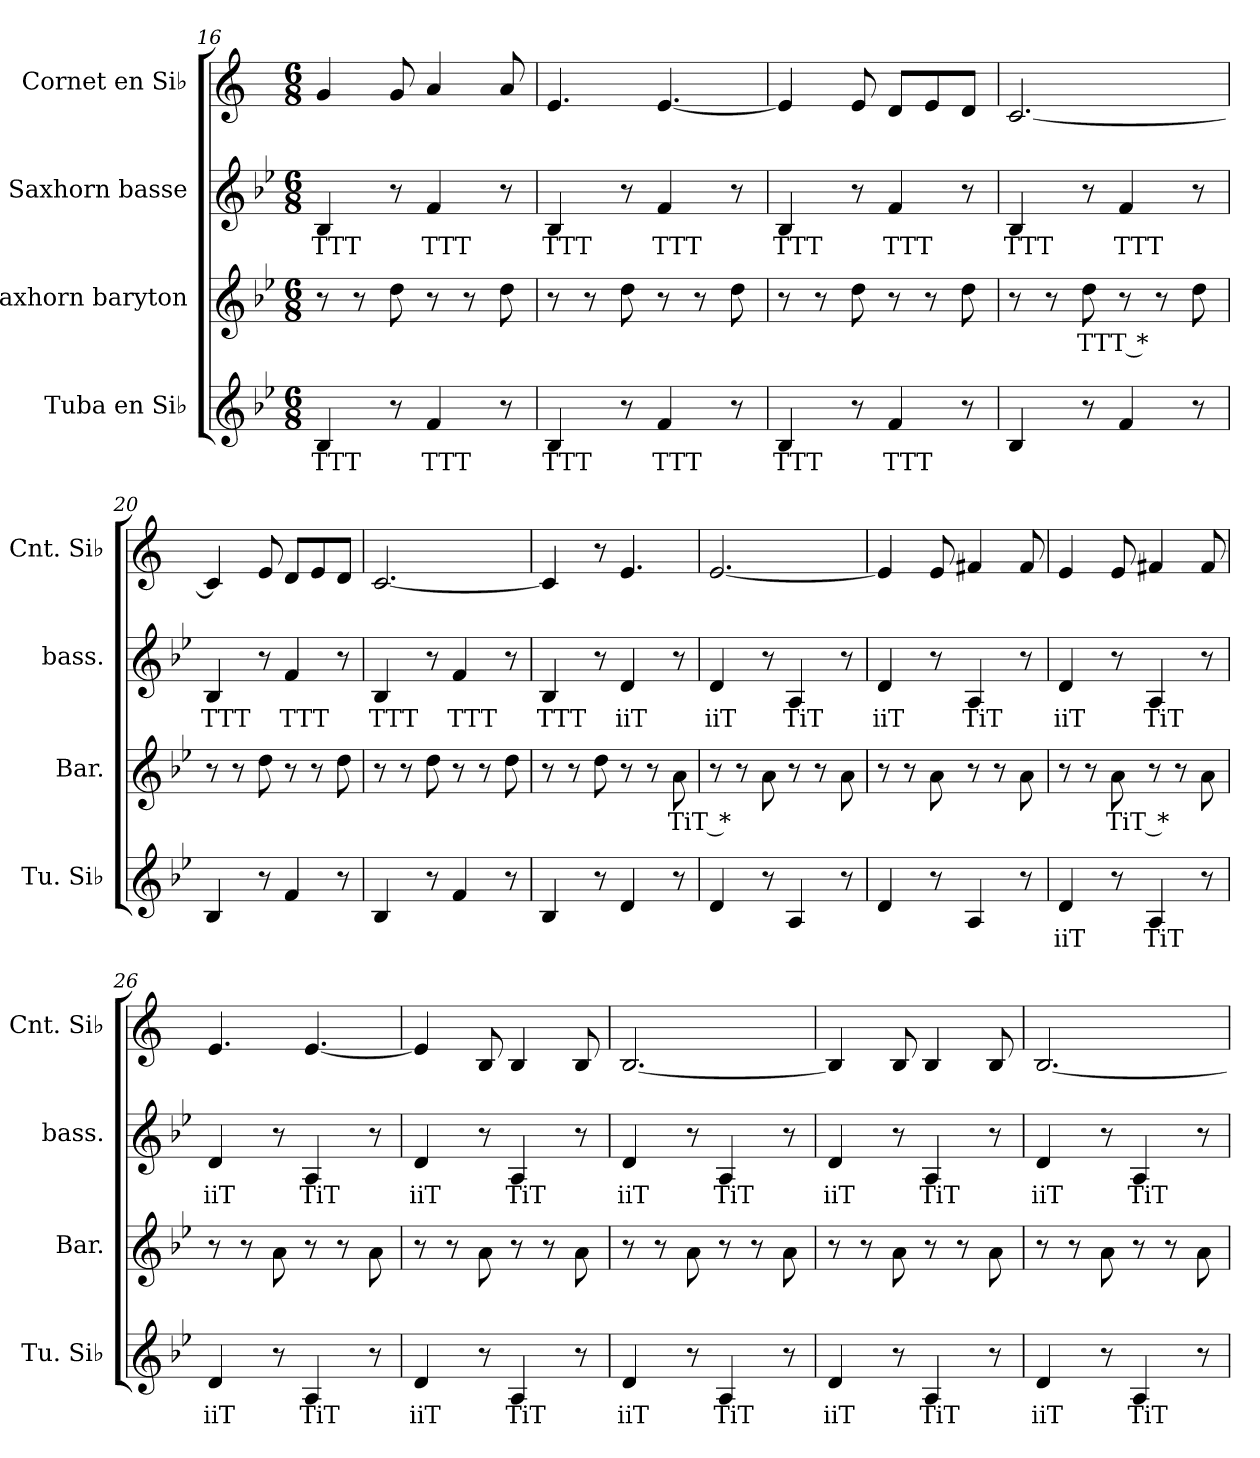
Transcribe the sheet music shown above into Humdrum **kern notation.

**kern	**text	**kern	**text	**kern	**text	**kern
*part4	*part4	*part3	*part3	*part2	*part2	*part1
*staff4	*staff4	*staff3	*staff3	*staff2	*staff2	*staff1
*I"Tuba en Si♭	*	*I"saxhorn baryton	*	*I"Saxhorn basse	*	*I"Cornet en Si♭
*I'Tu. Si♭	*	*I'Bar.	*	*I'bass.	*	*I'Cnt. Si♭
*clefG2	*	*clefG2	*	*clefG2	*	*clefG2
*ITrd15c26	*	*ITrd8c14	*	*ITrd8c14	*	*ITrd1c2
*k[b-e-]	*	*k[b-e-]	*	*k[b-e-]	*	*k[b-e-]
*M6/8	*	*M6/8	*	*M6/8	*	*M6/8
=16	=16	=16	=16	=16	=16	=16
!	!LO:LY:b	!	!	!	!LO:LY:b	!
4BBB-/	TTT	8r	.	4BB-/	TTT	4f/
.	.	8r	.	.	.	.
8r	.	8d\	.	8r	.	8f/
!	!LO:LY:b	!	!	!	!LO:LY:b	!
4FF/	TTT	8r	.	4F/	TTT	4g/
.	.	8r	.	.	.	.
8r	.	8d\	.	8r	.	8g/
=17	=17	=17	=17	=17	=17	=17
!	!LO:LY:b	!	!	!	!LO:LY:b	!
4BBB-/	TTT	8r	.	4BB-/	TTT	4.d/
.	.	8r	.	.	.	.
8r	.	8d\	.	8r	.	.
!	!LO:LY:b	!	!	!	!LO:LY:b	!
4FF/	TTT	8r	.	4F/	TTT	[4.d/
.	.	8r	.	.	.	.
8r	.	8d\	.	8r	.	.
=18	=18	=18	=18	=18	=18	=18
!	!LO:LY:b	!	!	!	!LO:LY:b	!
4BBB-/	TTT	8r	.	4BB-/	TTT	4d/]
.	.	8r	.	.	.	.
8r	.	8d\	.	8r	.	8d/
!	!LO:LY:b	!	!	!	!LO:LY:b	!
4FF/	TTT	8r	.	4F/	TTT	8c/L
.	.	8r	.	.	.	8d/
8r	.	8d\	.	8r	.	8c/J
!!LO:PB:g=z
=19	=19	=19	=19	=19	=19	=19
!	!	!	!	!	!LO:LY:b	!
4BBB-/	.	8r	.	4BB-/	TTT	[2.B-/
.	.	8r	.	.	.	.
!	!	!	!LO:LY:b	!	!	!
8r	.	8d\	TTT *	8r	.	.
!	!	!	!	!	!LO:LY:b	!
4FF/	.	8r	.	4F/	TTT	.
.	.	8r	.	.	.	.
8r	.	8d\	.	8r	.	.
=20	=20	=20	=20	=20	=20	=20
!	!	!	!	!	!LO:LY:b	!
4BBB-/	.	8r	.	4BB-/	TTT	4B-/]
.	.	8r	.	.	.	.
8r	.	8d\	.	8r	.	8d/
!	!	!	!	!	!LO:LY:b	!
4FF/	.	8r	.	4F/	TTT	8c/L
.	.	8r	.	.	.	8d/
8r	.	8d\	.	8r	.	8c/J
=21	=21	=21	=21	=21	=21	=21
!	!	!	!	!	!LO:LY:b	!
4BBB-/	.	8r	.	4BB-/	TTT	[2.B-/
.	.	8r	.	.	.	.
8r	.	8d\	.	8r	.	.
!	!	!	!	!	!LO:LY:b	!
4FF/	.	8r	.	4F/	TTT	.
.	.	8r	.	.	.	.
8r	.	8d\	.	8r	.	.
=22	=22	=22	=22	=22	=22	=22
!	!	!	!	!	!LO:LY:b	!
4BBB-/	.	8r	.	4BB-/	TTT	4B-/]
.	.	8r	.	.	.	.
8r	.	8d\	.	8r	.	8r
!	!	!	!	!	!LO:LY:b	!
4DD/	.	8r	.	4D/	iiT	4.d/
.	.	8r	.	.	.	.
!	!	!	!LO:LY:b	!	!	!
8r	.	8A\	TiT *	8r	.	.
=23	=23	=23	=23	=23	=23	=23
!	!	!	!	!	!LO:LY:b	!
4DD/	.	8r	.	4D/	iiT	[2.d/
.	.	8r	.	.	.	.
8r	.	8A\	.	8r	.	.
!	!	!	!	!	!LO:LY:b	!
4AAA/	.	8r	.	4AA/	TiT	.
.	.	8r	.	.	.	.
8r	.	8A\	.	8r	.	.
=24	=24	=24	=24	=24	=24	=24
!	!	!	!	!	!LO:LY:b	!
4DD/	.	8r	.	4D/	iiT	4d/]
.	.	8r	.	.	.	.
8r	.	8A\	.	8r	.	8d/
!	!	!	!	!	!LO:LY:b	!
4AAA/	.	8r	.	4AA/	TiT	4en/
.	.	8r	.	.	.	.
8r	.	8A\	.	8r	.	8e/
!!LO:LB:g=z
=25	=25	=25	=25	=25	=25	=25
!	!LO:LY:b	!	!	!	!LO:LY:b	!
4DD/	iiT	8r	.	4D/	iiT	4d/
.	.	8r	.	.	.	.
!	!	!	!LO:LY:b	!	!	!
8r	.	8A\	TiT *	8r	.	8d/
!	!LO:LY:b	!	!	!	!LO:LY:b	!
4AAA/	TiT	8r	.	4AA/	TiT	4en/
.	.	8r	.	.	.	.
8r	.	8A\	.	8r	.	8e/
=26	=26	=26	=26	=26	=26	=26
!	!LO:LY:b	!	!	!	!LO:LY:b	!
4DD/	iiT	8r	.	4D/	iiT	4.d/
.	.	8r	.	.	.	.
8r	.	8A\	.	8r	.	.
!	!LO:LY:b	!	!	!	!LO:LY:b	!
4AAA/	TiT	8r	.	4AA/	TiT	[4.d/
.	.	8r	.	.	.	.
8r	.	8A\	.	8r	.	.
=27	=27	=27	=27	=27	=27	=27
!	!LO:LY:b	!	!	!	!LO:LY:b	!
4DD/	iiT	8r	.	4D/	iiT	4d/]
.	.	8r	.	.	.	.
8r	.	8A\	.	8r	.	8A/
!	!LO:LY:b	!	!	!	!LO:LY:b	!
4AAA/	TiT	8r	.	4AA/	TiT	4A/
.	.	8r	.	.	.	.
8r	.	8A\	.	8r	.	8A/
=28	=28	=28	=28	=28	=28	=28
!	!LO:LY:b	!	!	!	!LO:LY:b	!
4DD/	iiT	8r	.	4D/	iiT	[2.A/
.	.	8r	.	.	.	.
8r	.	8A\	.	8r	.	.
!	!LO:LY:b	!	!	!	!LO:LY:b	!
4AAA/	TiT	8r	.	4AA/	TiT	.
.	.	8r	.	.	.	.
8r	.	8A\	.	8r	.	.
=29	=29	=29	=29	=29	=29	=29
!	!LO:LY:b	!	!	!	!LO:LY:b	!
4DD/	iiT	8r	.	4D/	iiT	4A/]
.	.	8r	.	.	.	.
8r	.	8A\	.	8r	.	8A/
!	!LO:LY:b	!	!	!	!LO:LY:b	!
4AAA/	TiT	8r	.	4AA/	TiT	4A/
.	.	8r	.	.	.	.
8r	.	8A\	.	8r	.	8A/
=30	=30	=30	=30	=30	=30	=30
!	!LO:LY:b	!	!	!	!LO:LY:b	!
4DD/	iiT	8r	.	4D/	iiT	[2.A/
.	.	8r	.	.	.	.
8r	.	8A\	.	8r	.	.
!	!LO:LY:b	!	!	!	!LO:LY:b	!
4AAA/	TiT	8r	.	4AA/	TiT	.
.	.	8r	.	.	.	.
8r	.	8A\	.	8r	.	.
=	=	=	=	=	=	=
*-	*-	*-	*-	*-	*-	*-
